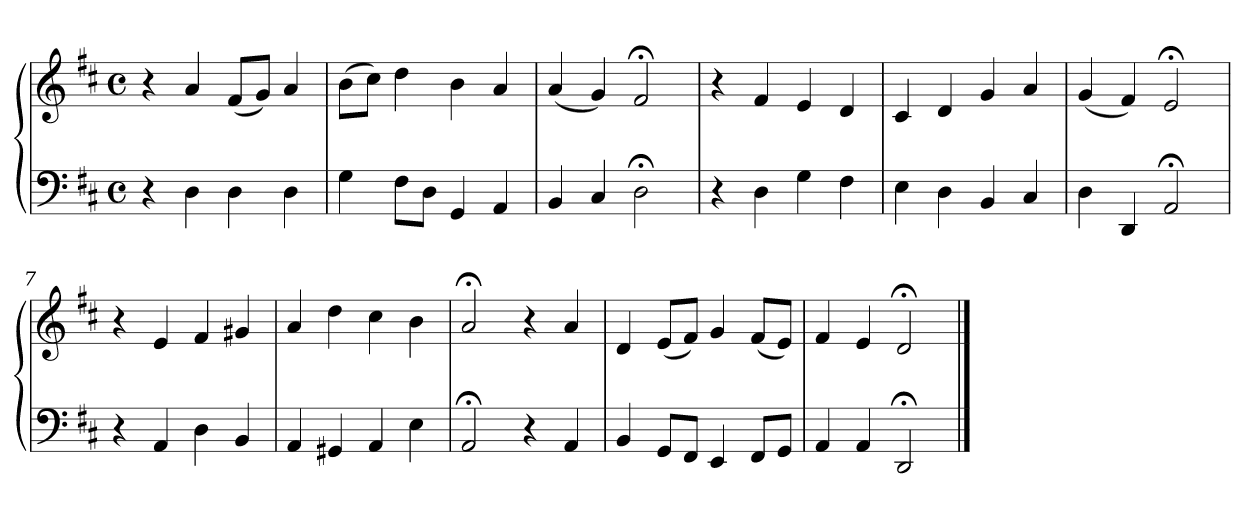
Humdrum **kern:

**kern	**kern
*part1	*part1
*staff2	*staff1
*clefF4	*clefG2
*k[f#c#]	*k[f#c#]
*M4/4	*M4/4
*met(c)	*met(c)
=1	=1
4r	4r
4D	4a
4D	(8f#L
.	8gJ)
4D	4a
=2	=2
4G	(8bL
.	8cc#J)
8F#L	4dd
8DJ	.
4GG	4b
4AA	4a
=3	=3
4BB	(4a
4C#	4g)
2D;<	2f#;<
=4	=4
4r	4r
4D	4f#
4G	4e
4F#	4d
=5	=5
4E	4c#
4D	4d
4BB	4g
4C#	4a
=6	=6
4D	(4g
4DD	4f#)
2AA;<	2e;<
=7	=7
4r	4r
4AA	4e
4D	4f#
4BB	4g#X
!!LO:LB:g=z
=8	=8
4AA	4a
4GG#X	4dd
4AA	4cc#
4E	4b
=9	=9
2AA;<	2a;<
4r	4r
4AA	4a
=10	=10
4BB	4d
8GGL	(8eL
8FF#J	8f#J)
4EE	4g
8FF#L	(8f#L
8GGJ	8eJ)
=11	=11
4AA	4f#
4AA	4e
2DD;<	2d;<
==	==
*-	*-
